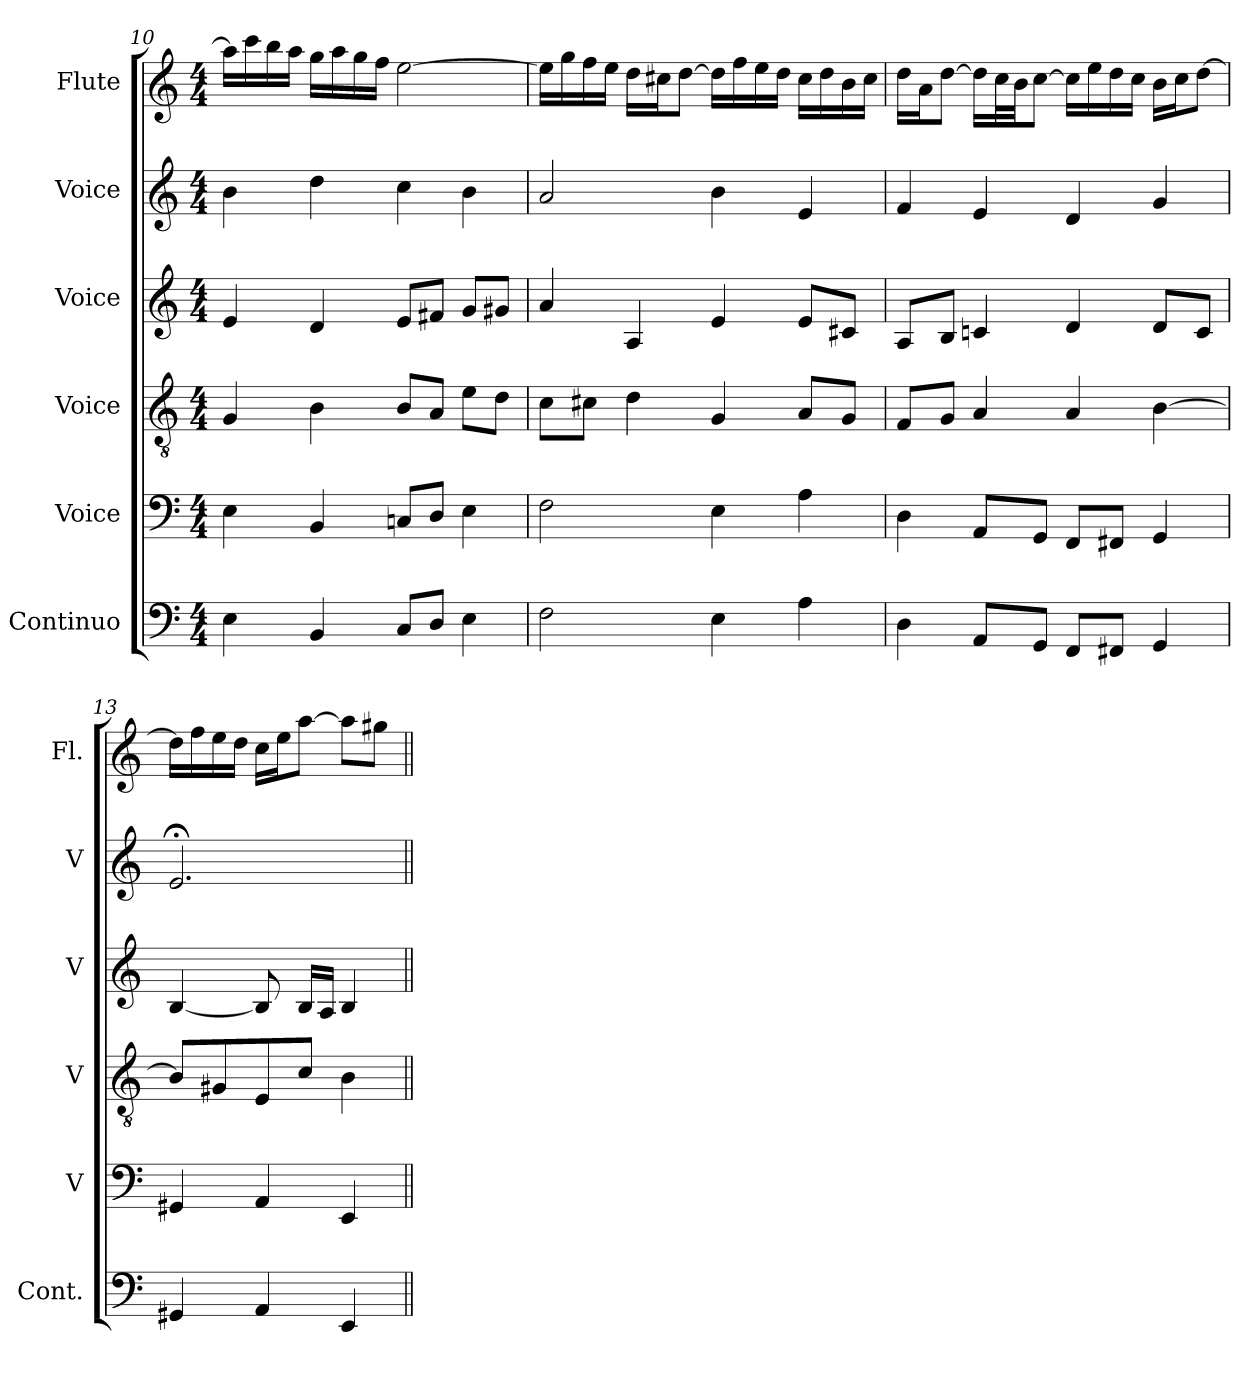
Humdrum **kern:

**kern	**kern	**kern	**kern	**kern	**kern
*part6	*part5	*part4	*part3	*part2	*part1
*staff6	*staff5	*staff4	*staff3	*staff2	*staff1
*I"Continuo	*I"Voice	*I"Voice	*I"Voice	*I"Voice	*I"Flute
*I'Cont.	*I'V	*I'V	*I'V	*I'V	*I'Fl.
*clefF4	*clefF4	*clefGv2	*clefG2	*clefG2	*clefG2
*k[]	*k[]	*k[]	*k[]	*k[]	*k[]
*M4/4	*M4/4	*M4/4	*M4/4	*M4/4	*M4/4
=10	=10	=10	=10	=10	=10
4E	4E	4G	4e	4b	16aaLL]
.	.	.	.	.	16ccc
.	.	.	.	.	16bb
.	.	.	.	.	16aaJJ
4BB	4BB	4B	4d	4dd	16ggLL
.	.	.	.	.	16aa
.	.	.	.	.	16gg
.	.	.	.	.	16ffJJ
8CL	8CnL	8BL	8eL	4cc	[2ee
8DJ	8DJ	8AJ	8f#XJ	.	.
4E	4E	8eL	8gL	4b	.
.	.	8dJ	8g#XJ	.	.
=11	=11	=11	=11	=11	=11
2F	2F	8cL	4a	2a	16eeLL]
.	.	.	.	.	16gg
.	.	8c#XJ	.	.	16ff
.	.	.	.	.	16eeJJ
.	.	4d	4A	.	16ddLL
.	.	.	.	.	16cc#XJ
.	.	.	.	.	[8ddJ
4E	4E	4G	4e	4b	16ddLL]
.	.	.	.	.	16ff
.	.	.	.	.	16ee
.	.	.	.	.	16ddJJ
4A	4A	8AL	8eL	4e	16cc#LL
.	.	.	.	.	16dd
.	.	8GJ	8c#XJ	.	16b
.	.	.	.	.	16cc#JJ
=12	=12	=12	=12	=12	=12
4D	4D	8FL	8AL	4f	16ddLL
.	.	.	.	.	16aJ
.	.	8GJ	8BJ	.	[8ddJ
8AAL	8AAL	4A	4cn	4e	16ddLL]
.	.	.	.	.	32ccL
.	.	.	.	.	32bJJ
8GGJ	8GGJ	.	.	.	[8ccJ
8FFL	8FFL	4A	4d	4d	16ccLL]
.	.	.	.	.	16ee
8FF#XJ	8FF#XJ	.	.	.	16dd
.	.	.	.	.	16ccJJ
4GG	4GG	[4B	8dL	4g	16bLL
.	.	.	.	.	16ccJ
.	.	.	8cJ	.	[8ddJ
=13	=13	=13	=13	=13	=13
4GG#X	4GG#X	8BL]	[4B	2.e;<	16ddLL]
.	.	.	.	.	16ff
.	.	8G#X	.	.	16ee
.	.	.	.	.	16ddJJ
4AA	4AA	8E	8B]	.	16ccLL
.	.	.	.	.	16eeJ
.	.	8cJ	16BLL	.	[8aaJ
.	.	.	16AJJ	.	.
4EE	4EE	4B	4B	.	8aaL]
.	.	.	.	.	8gg#XJ
=||	=||	=||	=||	=||	=||
*-	*-	*-	*-	*-	*-
